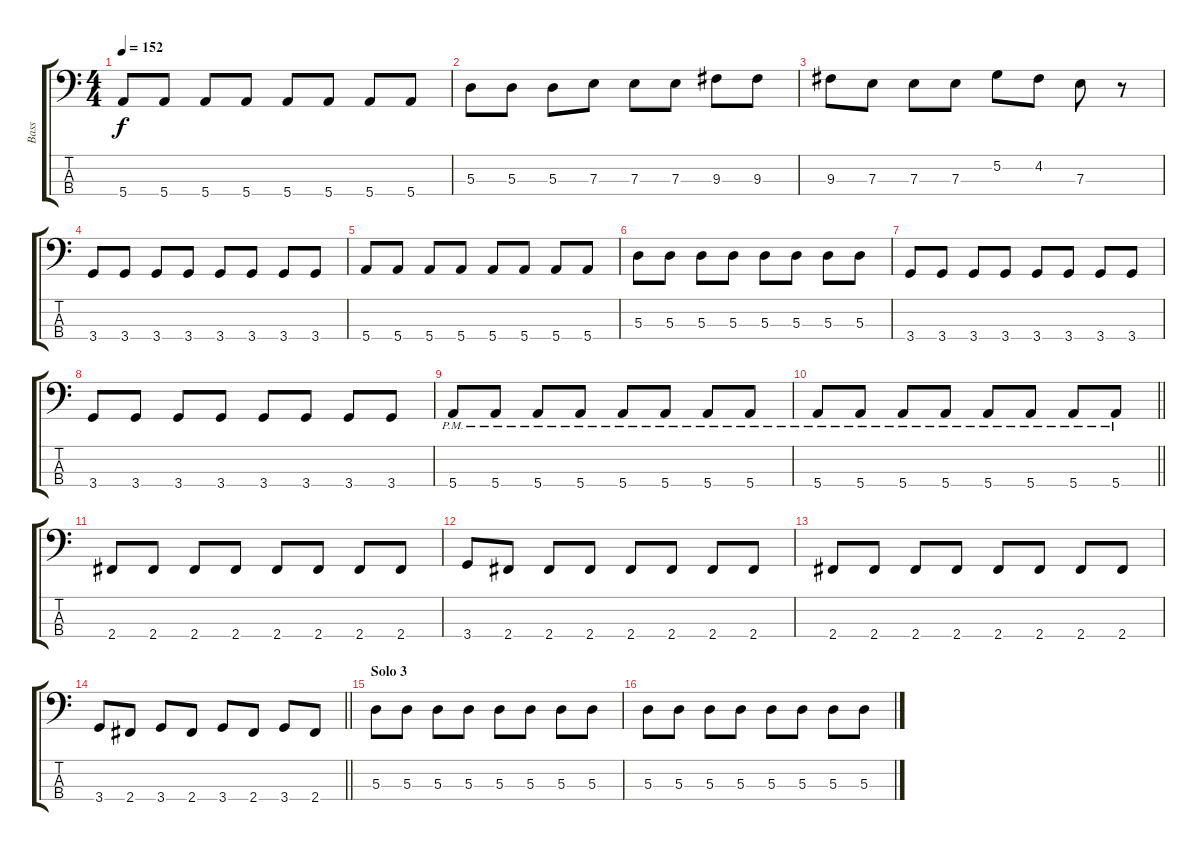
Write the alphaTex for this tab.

\track ("Bass" "Bass") {instrument electricbassfinger}
\staff {score tabs}
\tuning (G2 D2 A1 E1) {hide}
\ts (4 4)
\tempo 152
\clef f4
\ks c
5.4.8{dy f} 5.4.8 5.4.8 5.4.8 5.4.8 5.4.8 5.4.8 5.4.8 |
5.3.8 5.3.8 5.3.8 7.3.8 7.3.8 7.3.8 9.3.8 9.3.8 |
9.3.8 7.3.8 7.3.8 7.3.8 5.2.8 4.2.8 7.3.8 r.8 |
3.4.8 3.4.8 3.4.8 3.4.8 3.4.8 3.4.8 3.4.8 3.4.8 |
5.4.8 5.4.8 5.4.8 5.4.8 5.4.8 5.4.8 5.4.8 5.4.8 |
5.3.8 5.3.8 5.3.8 5.3.8 5.3.8 5.3.8 5.3.8 5.3.8 |
3.4.8 3.4.8 3.4.8 3.4.8 3.4.8 3.4.8 3.4.8 3.4.8 |
3.4.8 3.4.8 3.4.8 3.4.8 3.4.8 3.4.8 3.4.8 3.4.8 |
5.4{pm}.8 5.4{pm}.8 5.4{pm}.8 5.4{pm}.8 5.4{pm}.8 5.4{pm}.8 5.4{pm}.8 5.4{pm}.8 |
\barLineRight lightlight
5.4{pm}.8 5.4{pm}.8 5.4{pm}.8 5.4{pm}.8 5.4{pm}.8 5.4{pm}.8 5.4{pm}.8 5.4{pm}.8 |
2.4.8 2.4.8 2.4.8 2.4.8 2.4.8 2.4.8 2.4.8 2.4.8 |
3.4.8 2.4.8 2.4.8 2.4.8 2.4.8 2.4.8 2.4.8 2.4.8 |
2.4.8 2.4.8 2.4.8 2.4.8 2.4.8 2.4.8 2.4.8 2.4.8 |
\barLineRight lightlight
3.4.8 2.4.8 3.4.8 2.4.8 3.4.8 2.4.8 3.4.8 2.4.8 |
\section ("" "Solo 3")
5.3.8 5.3.8 5.3.8 5.3.8 5.3.8 5.3.8 5.3.8 5.3.8 |
5.3.8 5.3.8 5.3.8 5.3.8 5.3.8 5.3.8 5.3.8 5.3.8
